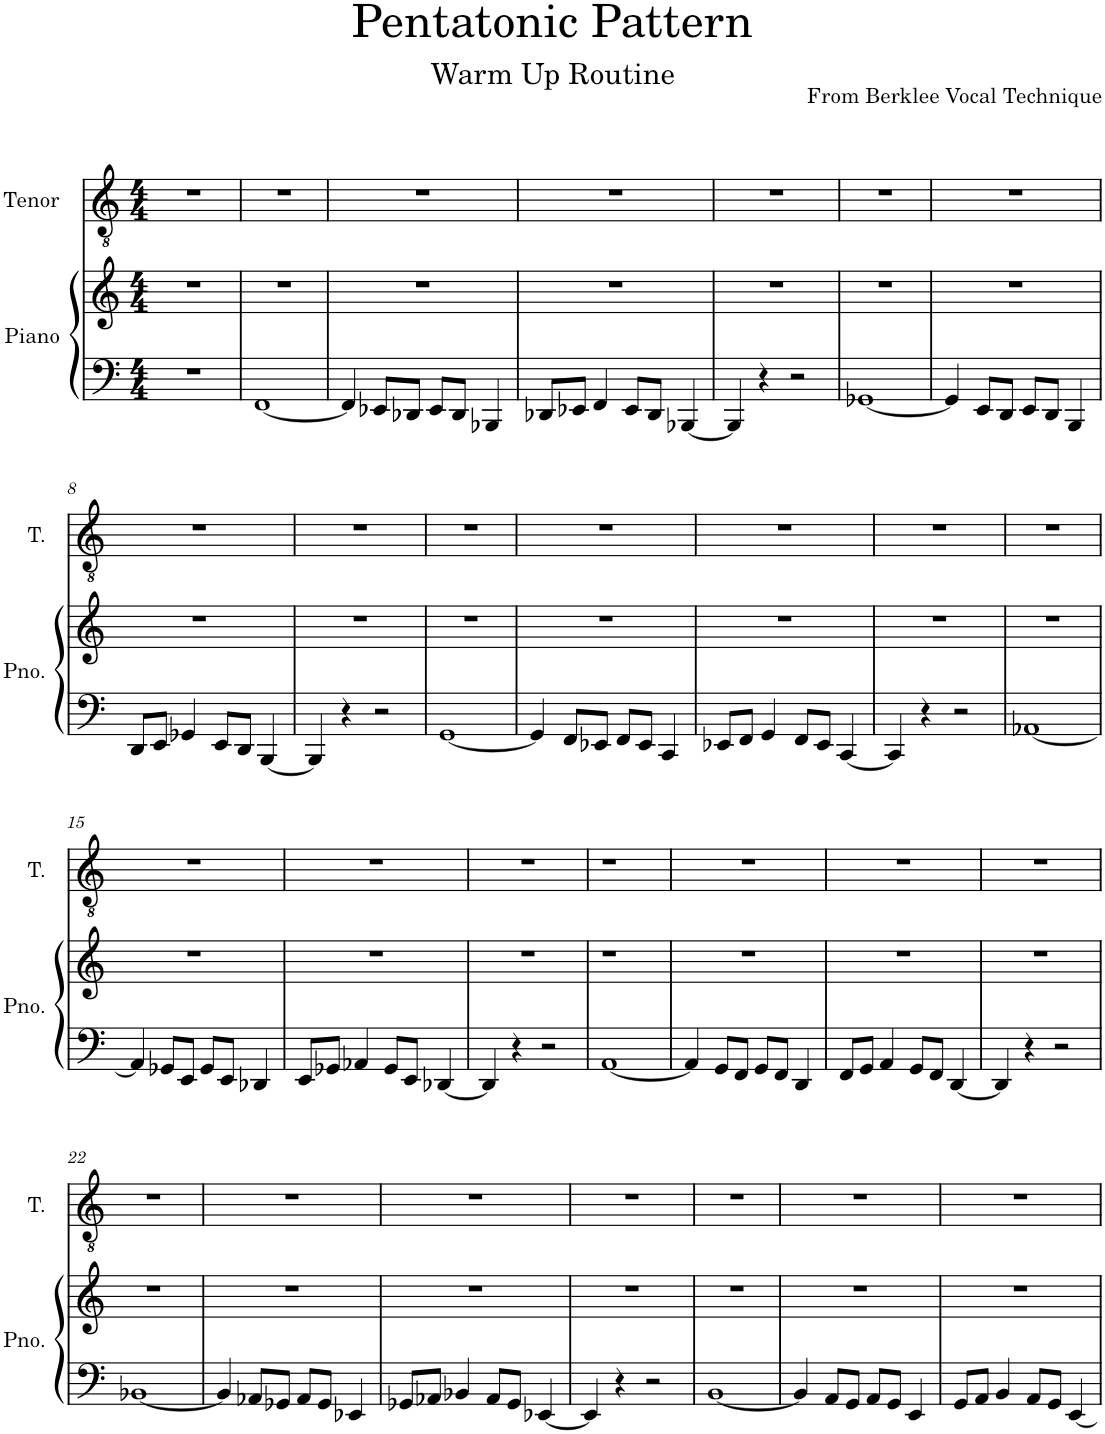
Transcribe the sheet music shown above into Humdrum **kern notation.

**kern	**kern	**kern
*part2	*part2	*part1
*staff3	*staff2	*staff1
*I"Piano	*	*I"Tenor
*I'Pno.	*	*I'T.
*clefF4	*clefG2	*clefGv2
*k[]	*k[]	*k[]
*M4/4	*M4/4	*M4/4
=1	=1	=1
1r	1r	1r
=2	=2	=2
[1FF	1r	1r
=3	=3	=3
4FF/]	1r	1r
8EE-X/L	.	.
8DD-X/J	.	.
8EE-/L	.	.
8DD-/J	.	.
4BBB-X/	.	.
=4	=4	=4
8DD-X/L	1r	1r
8EE-X/J	.	.
4FF/	.	.
8EE-/L	.	.
8DD-/J	.	.
[4BBB-X/	.	.
=5	=5	=5
4BBB-/]	1r	1r
4r	.	.
2r	.	.
=6	=6	=6
[1GG-X	1r	1r
=7	=7	=7
4GG-/]	1r	1r
8EE/L	.	.
8DD/J	.	.
8EE/L	.	.
8DD/J	.	.
4BBB/	.	.
!!LO:LB:g=z
=8	=8	=8
8DD/L	1r	1r
8EE/J	.	.
4GG-X/	.	.
8EE/L	.	.
8DD/J	.	.
[4BBB/	.	.
=9	=9	=9
4BBB/]	1r	1r
4r	.	.
2r	.	.
=10	=10	=10
[1GG	1r	1r
=11	=11	=11
4GG/]	1r	1r
8FF/L	.	.
8EE-X/J	.	.
8FF/L	.	.
8EE-/J	.	.
4CC/	.	.
=12	=12	=12
8EE-X/L	1r	1r
8FF/J	.	.
4GG/	.	.
8FF/L	.	.
8EE-/J	.	.
[4CC/	.	.
=13	=13	=13
4CC/]	1r	1r
4r	.	.
2r	.	.
=14	=14	=14
[1AA-X	1r	1r
!!LO:LB:g=z
=15	=15	=15
4AA-/]	1r	1r
8GG-X/L	.	.
8EE/J	.	.
8GG-/L	.	.
8EE/J	.	.
4DD-X/	.	.
=16	=16	=16
8EE/L	1r	1r
8GG-X/J	.	.
4AA-X/	.	.
8GG-/L	.	.
8EE/J	.	.
[4DD-X/	.	.
=17	=17	=17
4DD-/]	1r	1r
4r	.	.
2r	.	.
=18	=18	=18
[1AA	1r	1r
=19	=19	=19
4AA/]	1r	1r
8GG/L	.	.
8FF/J	.	.
8GG/L	.	.
8FF/J	.	.
4DD/	.	.
=20	=20	=20
8FF/L	1r	1r
8GG/J	.	.
4AA/	.	.
8GG/L	.	.
8FF/J	.	.
[4DD/	.	.
=21	=21	=21
4DD/]	1r	1r
4r	.	.
2r	.	.
!!LO:LB:g=z
=22	=22	=22
[1BB-X	1r	1r
=23	=23	=23
4BB-/]	1r	1r
8AA-X/L	.	.
8GG-X/J	.	.
8AA-/L	.	.
8GG-/J	.	.
4EE-X/	.	.
=24	=24	=24
8GG-X/L	1r	1r
8AA-X/J	.	.
4BB-X/	.	.
8AA-/L	.	.
8GG-/J	.	.
[4EE-X/	.	.
=25	=25	=25
4EE-/]	1r	1r
4r	.	.
2r	.	.
=26	=26	=26
[1BB	1r	1r
=27	=27	=27
4BB/]	1r	1r
8AA/L	.	.
8GG/J	.	.
8AA/L	.	.
8GG/J	.	.
4EE/	.	.
=28	=28	=28
8GG/L	1r	1r
8AA/J	.	.
4BB/	.	.
8AA/L	.	.
8GG/J	.	.
[4EE/	.	.
=	=	=
*-	*-	*-
